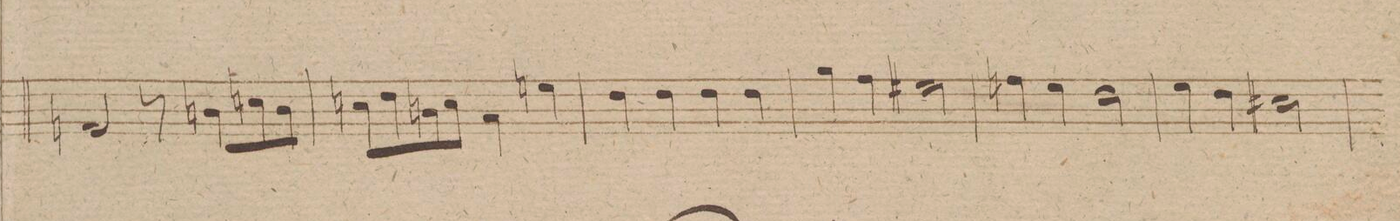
**kern	**dynam
*I"Viola.	*
*clefC3	*
*k[f#c#g#d#]	*
*met(c)	*
*M4/4	*
2Gn/	.
8r	.
8cn\L	.
8dn\	.
8c\J	.
=249	=249
8dn\L	.
8e\	.
8cn\	.
8d\J	.
4B\	.
4fn\	.
=250	=250
4e\	.
4e\	.
4e\	.
4e\	.
=251	=251
4a\	.
4g#\	.
2f#X\	.
=252	=252
4gn\	.
4f#\	.
2e\	.
=253	=253
4f#\	.
4e\	.
2d#X\	.
=254	=254
*-	*-
